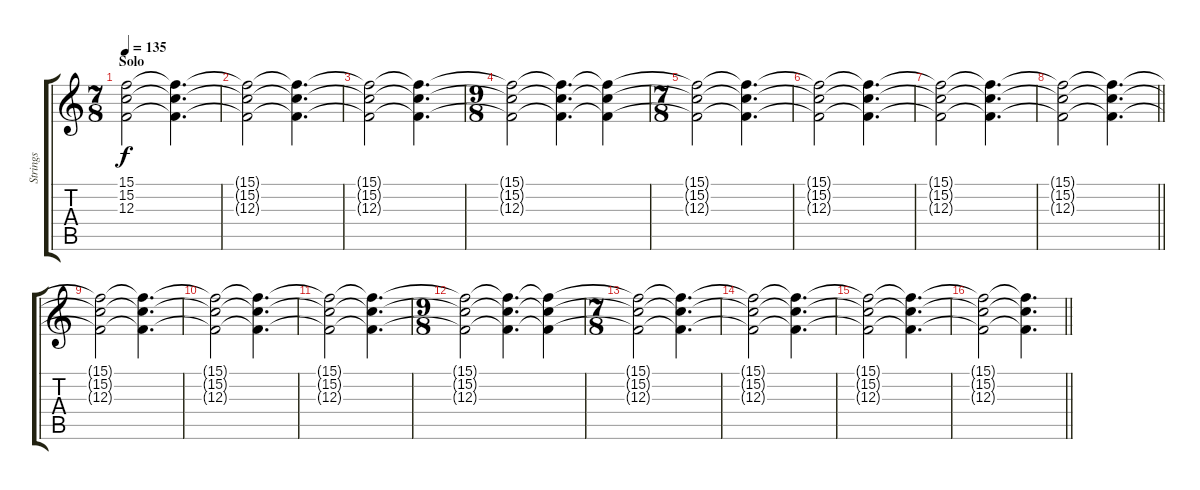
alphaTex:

\track ("Strings" "Strings") {instrument synthstrings1}
\staff {score tabs}
\tuning (D4 A3 F3 C3 G2 D2) {hide}
\ts (7 8)
\section ("" "Solo")
\tempo 135
\clef g2
\ks c
(15.1{t} 15.2{t} 12.3{t}).2{dy f} (15.1{t} 15.2{t} 12.3{t}).4{d} |
(15.1{t} 15.2{t} 12.3{t}).2 (15.1{t} 15.2{t} 12.3{t}).4{d} |
(15.1{t} 15.2{t} 12.3{t}).2 (15.1{t} 15.2{t} 12.3{t}).4{d} |
\ts (9 8)
(15.1{t} 15.2{t} 12.3{t}).2 (15.1{t} 15.2{t} 12.3{t}).4{d} (15.1{t} 15.2{t} 12.3{t}).4 |
\ts (7 8)
(15.1{t} 15.2{t} 12.3{t}).2 (15.1{t} 15.2{t} 12.3{t}).4{d} |
(15.1{t} 15.2{t} 12.3{t}).2 (15.1{t} 15.2{t} 12.3{t}).4{d} |
(15.1{t} 15.2{t} 12.3{t}).2 (15.1{t} 15.2{t} 12.3{t}).4{d} |
\barLineRight lightlight
(15.1{t} 15.2{t} 12.3{t}).2 (15.1{t} 15.2{t} 12.3{t}).4{d} |
\section ("" "")
(15.1{t} 15.2{t} 12.3{t}).2 (15.1{t} 15.2{t} 12.3{t}).4{d} |
(15.1{t} 15.2{t} 12.3{t}).2 (15.1{t} 15.2{t} 12.3{t}).4{d} |
(15.1{t} 15.2{t} 12.3{t}).2 (15.1{t} 15.2{t} 12.3{t}).4{d} |
\ts (9 8)
(15.1{t} 15.2{t} 12.3{t}).2 (15.1{t} 15.2{t} 12.3{t}).4{d} (15.1{t} 15.2{t} 12.3{t}).4 |
\ts (7 8)
(15.1{t} 15.2{t} 12.3{t}).2 (15.1{t} 15.2{t} 12.3{t}).4{d} |
(15.1{t} 15.2{t} 12.3{t}).2 (15.1{t} 15.2{t} 12.3{t}).4{d} |
(15.1{t} 15.2{t} 12.3{t}).2 (15.1{t} 15.2{t} 12.3{t}).4{d} |
\barLineRight lightlight
(15.1{t} 15.2{t} 12.3{t}).2 (15.1{t} 15.2{t} 12.3{t}).4{d}
